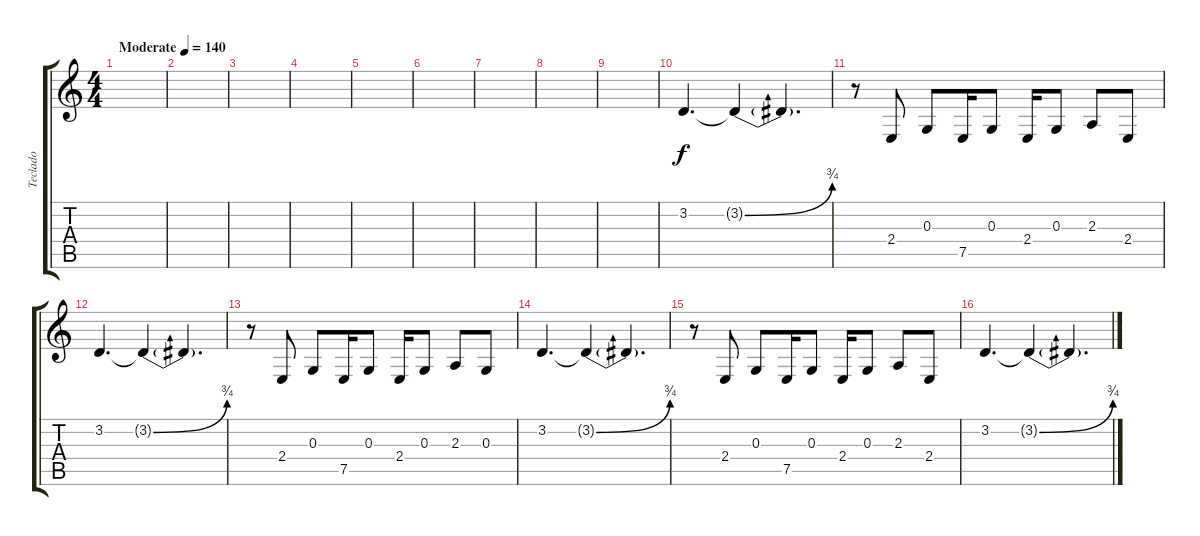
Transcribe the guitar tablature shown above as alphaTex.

\track ("Teclado" "Teclado") {instrument altosax}
\staff {score tabs}
\tuning (E4 B3 G3 D3 A2 E2) {hide}
\ts (4 4)
\tempo (140 "Moderate")
\clef g2
\ks c
|
|
|
|
|
|
|
|
|
3.2.4{d} 3.2{be (bend 0 0 60 3) t}.4 3.2{t}.4{d} |
r.8 2.4.8 0.3.8 7.5.16 0.3.8 2.4.16 0.3.8 2.3.8 2.4.8 |
3.2.4{d} 3.2{be (bend 0 0 60 3) t}.4 3.2{t}.4{d} |
r.8 2.4.8 0.3.8 7.5.16 0.3.8 2.4.16 0.3.8 2.3.8 0.3.8 |
3.2.4{d} 3.2{be (bend 0 0 60 3) t}.4 3.2{t}.4{d} |
r.8 2.4.8 0.3.8 7.5.16 0.3.8 2.4.16 0.3.8 2.3.8 2.4.8 |
3.2.4{d} 3.2{be (bend 0 0 60 3) t}.4 3.2{t}.4{d}
